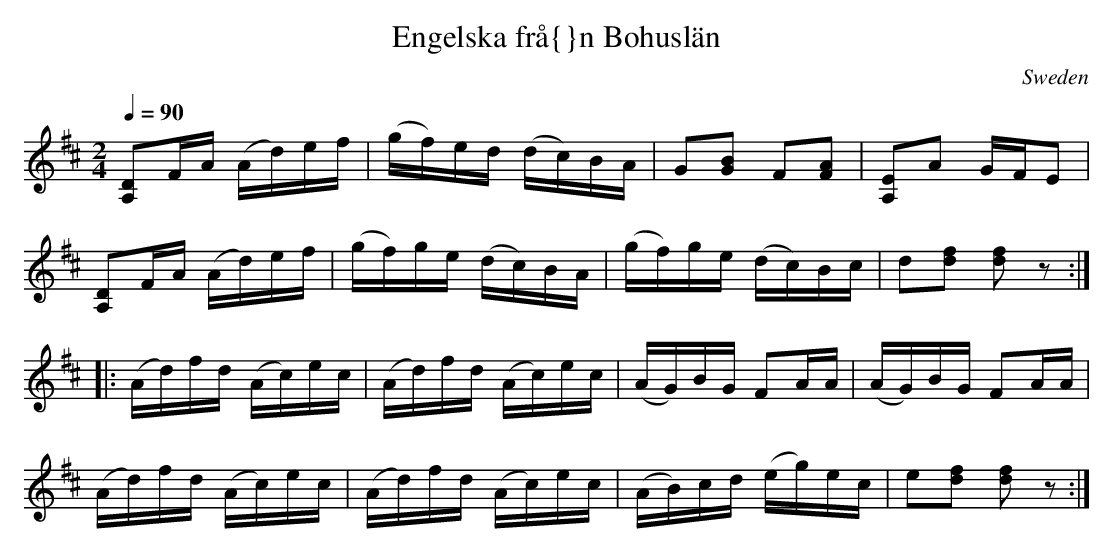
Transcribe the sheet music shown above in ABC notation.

X:1
T:Engelska fr\aa{}n Bohusl\"an
Q:1/4=90
O:Sweden
M:2/4
L:1/16
K:D
[A,2D2]FA (Ad)ef|(gf)ed (dc)BA|G2[G2B2] F2[F2A2]|[A,2E2]A2 GFE2|
[A,2D2]FA (Ad)ef|(gf)ge (dc)BA|(gf)ge (dc)Bc|d2[d2f2] [d2f2] z2::
(Ad)fd (Ac)ec|(Ad)fd (Ac)ec|(AG)BG F2AA|(AG)BG F2AA|
(Ad)fd (Ac)ec|(Ad)fd (Ac)ec|(AB)cd (eg)ec|e2[d2f2] [d2f2] z2:|
